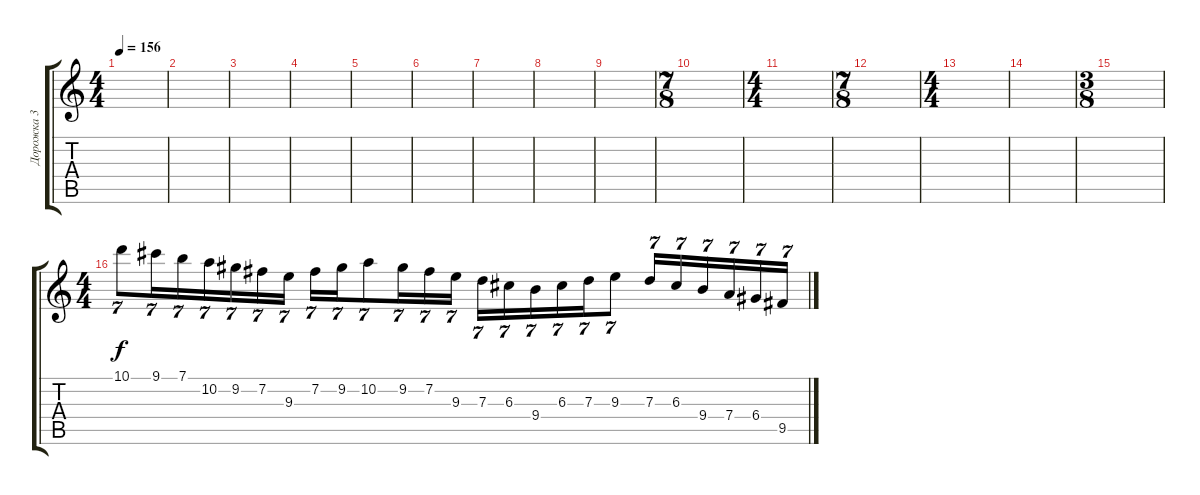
\track ("Дорожка 3" "Дорожка 3") {instrument distortionguitar}
\staff {score tabs}
\tuning (E4 B3 G3 D3 A2 E2) {hide}
\ts (4 4)
\tempo 156
\clef g2
\ks c
|
|
|
|
|
|
|
|
|
\ts (7 8)
|
\ts (4 4)
|
\ts (7 8)
|
\ts (4 4)
|
|
\ts (3 8)
|
\ts (4 4)
10.1.8{tu (7 4)} 9.1.16{tu (7 4)} 7.1.16{tu (7 4)} 10.2.16{tu (7 4)} 9.2.16{tu (7 4)} 7.2.16{tu (7 4)} 9.3.16{tu (7 4)} 7.2.16{tu (7 4)} 9.2.16{tu (7 4)} 10.2.8{tu (7 4)} 9.2.16{tu (7 4)} 7.2.16{tu (7 4)} 9.3.16{tu (7 4)} 7.3.16{tu (7 4)} 6.3.16{tu (7 4)} 9.4.16{tu (7 4)} 6.3.16{tu (7 4)} 7.3.16{tu (7 4)} 9.3.8{tu (7 4)} 7.3.16{tu (7 4)} 6.3.16{tu (7 4)} 9.4.16{tu (7 4)} 7.4.16{tu (7 4)} 6.4.16{tu (7 4)} 9.5.16{tu (7 4)}
